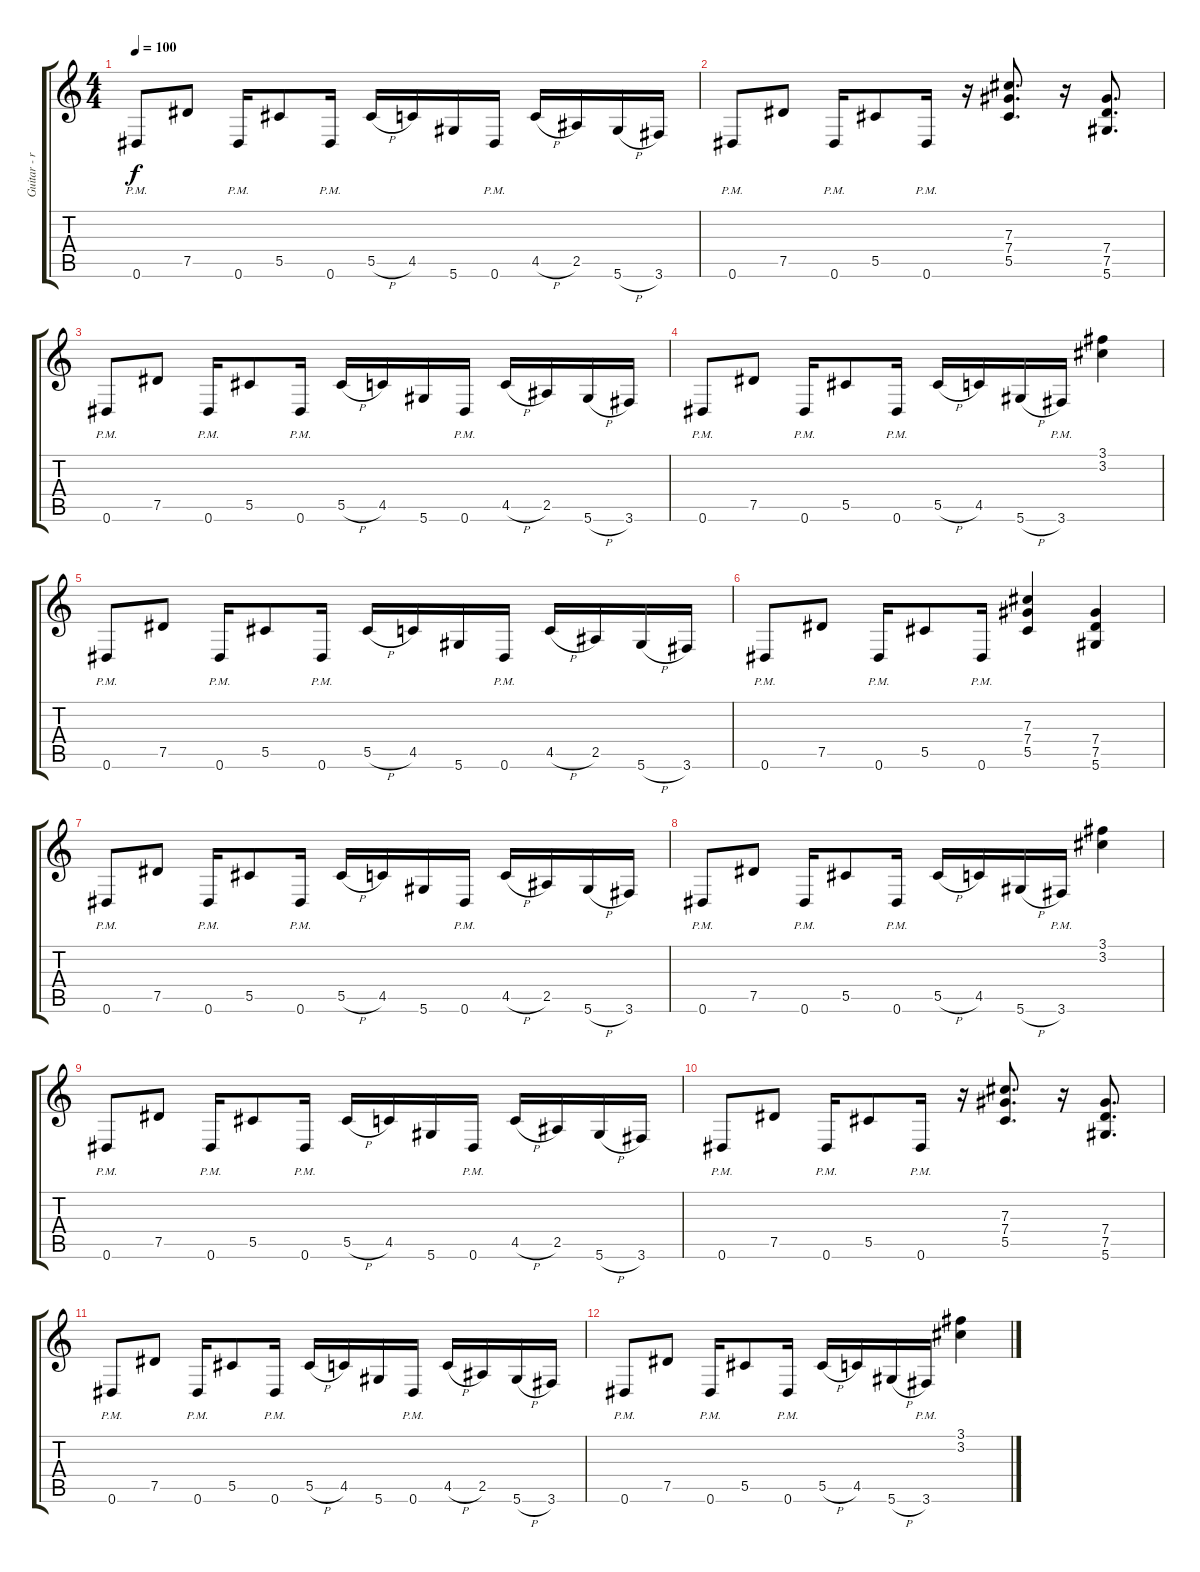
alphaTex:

\track ("Guitar - right" "Guitar - r") {instrument distortionguitar}
\staff {score tabs}
\tuning (Eb4 Bb3 Gb3 Db3 Ab2 Eb2) {hide}
\ts (4 4)
\tempo 100
\clef g2
\ks c
0.6{pm}.8{dy f} 7.5.8 0.6{pm}.16 5.5.8 0.6{pm}.16 5.5{h}.16 4.5.16 5.6.16 0.6{pm}.16 4.5{h}.16 2.5.16 5.6{h}.16 3.6.16 |
0.6{pm}.8 7.5.8 0.6{pm}.16 5.5.8 0.6{pm}.16 r.16 (7.3 7.4 5.5).8{d} r.16 (7.4 7.5 5.6).8{d} |
0.6{pm}.8 7.5.8 0.6{pm}.16 5.5.8 0.6{pm}.16 5.5{h}.16 4.5.16 5.6.16 0.6{pm}.16 4.5{h}.16 2.5.16 5.6{h}.16 3.6.16 |
0.6{pm}.8 7.5.8 0.6{pm}.16 5.5.8 0.6{pm}.16 5.5{h}.16 4.5.16 5.6{h}.16 3.6{pm}.16 (3.1 3.2).4 |
0.6{pm}.8 7.5.8 0.6{pm}.16 5.5.8 0.6{pm}.16 5.5{h}.16 4.5.16 5.6.16 0.6{pm}.16 4.5{h}.16 2.5.16 5.6{h}.16 3.6.16 |
0.6{pm}.8 7.5.8 0.6{pm}.16 5.5.8 0.6{pm}.16 (7.3 7.4 5.5).4 (7.4 7.5 5.6).4 |
0.6{pm}.8 7.5.8 0.6{pm}.16 5.5.8 0.6{pm}.16 5.5{h}.16 4.5.16 5.6.16 0.6{pm}.16 4.5{h}.16 2.5.16 5.6{h}.16 3.6.16 |
0.6{pm}.8 7.5.8 0.6{pm}.16 5.5.8 0.6{pm}.16 5.5{h}.16 4.5.16 5.6{h}.16 3.6{pm}.16 (3.1 3.2).4 |
0.6{pm}.8 7.5.8 0.6{pm}.16 5.5.8 0.6{pm}.16 5.5{h}.16 4.5.16 5.6.16 0.6{pm}.16 4.5{h}.16 2.5.16 5.6{h}.16 3.6.16 |
0.6{pm}.8 7.5.8 0.6{pm}.16 5.5.8 0.6{pm}.16 r.16 (7.3 7.4 5.5).8{d} r.16 (7.4 7.5 5.6).8{d} |
0.6{pm}.8 7.5.8 0.6{pm}.16 5.5.8 0.6{pm}.16 5.5{h}.16 4.5.16 5.6.16 0.6{pm}.16 4.5{h}.16 2.5.16 5.6{h}.16 3.6.16 |
0.6{pm}.8 7.5.8 0.6{pm}.16 5.5.8 0.6{pm}.16 5.5{h}.16 4.5.16 5.6{h}.16 3.6{pm}.16 (3.1 3.2).4
